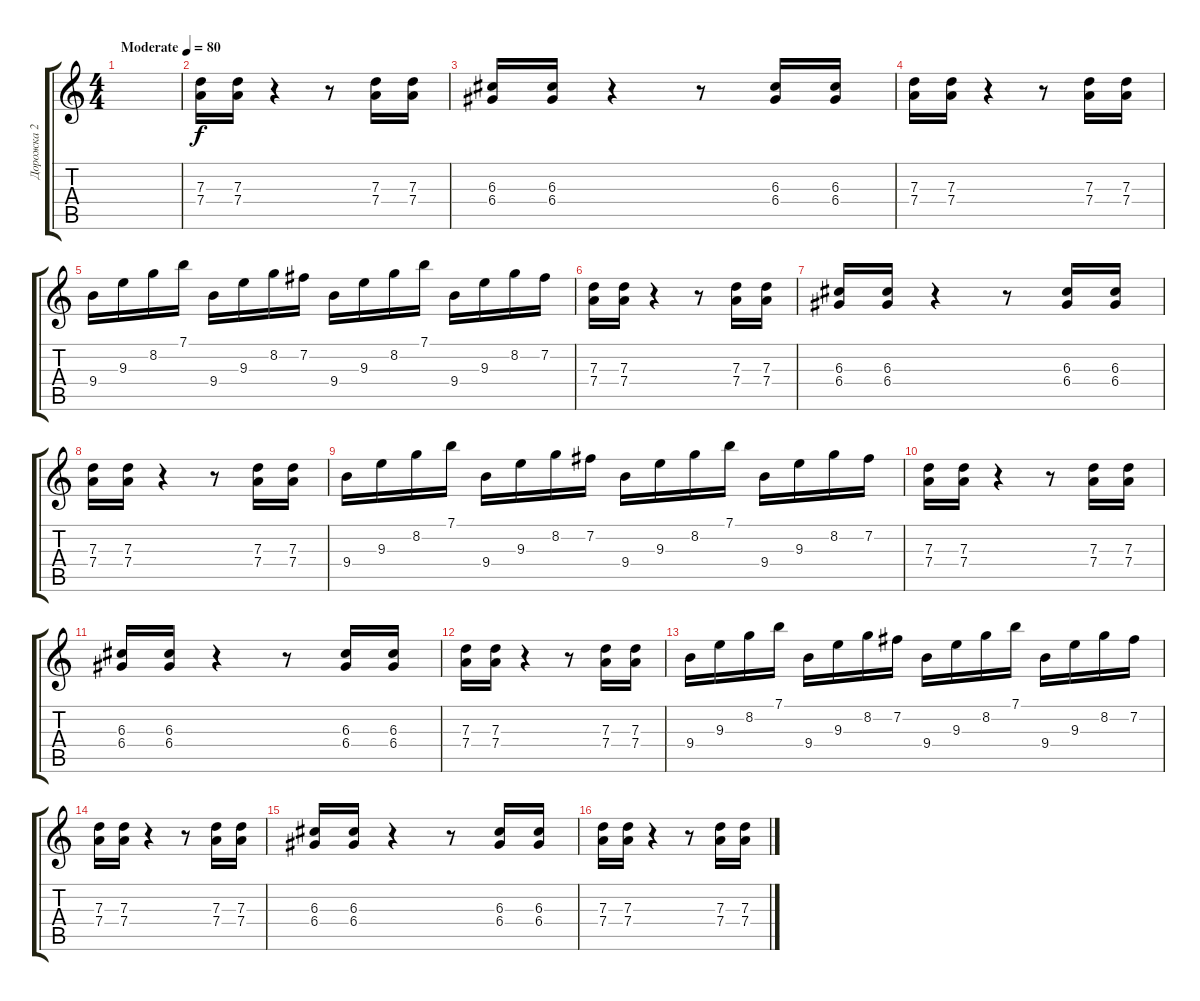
\track ("Дорожка 2" "Дорожка 2") {instrument overdrivenguitar}
\staff {score tabs}
\tuning (E4 B3 G3 D3 A2 E2) {hide}
\ts (4 4)
\tempo (80 "Moderate")
\clef g2
\ks c
|
(7.3 7.4).16 (7.3 7.4).16 r.4 r.8 (7.3 7.4).16 (7.3 7.4).16 |
(6.3 6.4).16 (6.3 6.4).16 r.4 r.8 (6.3 6.4).16 (6.3 6.4).16 |
(7.3 7.4).16 (7.3 7.4).16 r.4 r.8 (7.3 7.4).16 (7.3 7.4).16 |
9.4.16 9.3.16 8.2.16 7.1.16 9.4.16 9.3.16 8.2.16 7.2.16 9.4.16 9.3.16 8.2.16 7.1.16 9.4.16 9.3.16 8.2.16 7.2.16 |
(7.3 7.4).16 (7.3 7.4).16 r.4 r.8 (7.3 7.4).16 (7.3 7.4).16 |
(6.3 6.4).16 (6.3 6.4).16 r.4 r.8 (6.3 6.4).16 (6.3 6.4).16 |
(7.3 7.4).16 (7.3 7.4).16 r.4 r.8 (7.3 7.4).16 (7.3 7.4).16 |
9.4.16 9.3.16 8.2.16 7.1.16 9.4.16 9.3.16 8.2.16 7.2.16 9.4.16 9.3.16 8.2.16 7.1.16 9.4.16 9.3.16 8.2.16 7.2.16 |
(7.3 7.4).16 (7.3 7.4).16 r.4 r.8 (7.3 7.4).16 (7.3 7.4).16 |
(6.3 6.4).16 (6.3 6.4).16 r.4 r.8 (6.3 6.4).16 (6.3 6.4).16 |
(7.3 7.4).16 (7.3 7.4).16 r.4 r.8 (7.3 7.4).16 (7.3 7.4).16 |
9.4.16 9.3.16 8.2.16 7.1.16 9.4.16 9.3.16 8.2.16 7.2.16 9.4.16 9.3.16 8.2.16 7.1.16 9.4.16 9.3.16 8.2.16 7.2.16 |
(7.3 7.4).16 (7.3 7.4).16 r.4 r.8 (7.3 7.4).16 (7.3 7.4).16 |
(6.3 6.4).16 (6.3 6.4).16 r.4 r.8 (6.3 6.4).16 (6.3 6.4).16 |
(7.3 7.4).16 (7.3 7.4).16 r.4 r.8 (7.3 7.4).16 (7.3 7.4).16
